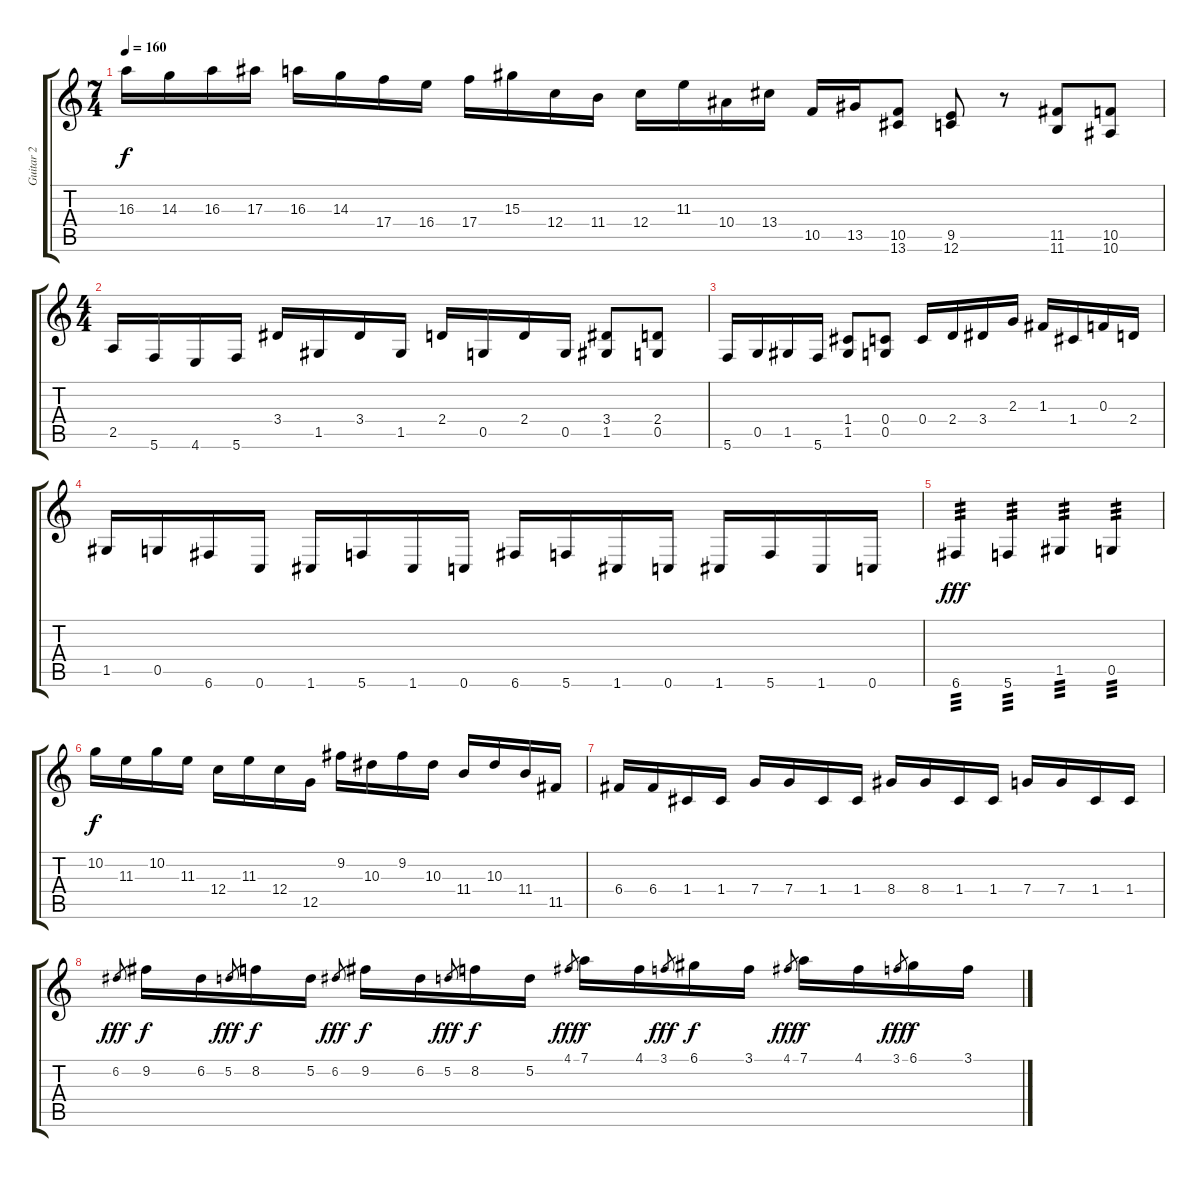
\track ("Guitar 2" "Guitar 2") {instrument distortionguitar}
\staff {score tabs}
\tuning (D4 A3 F3 C3 G2 C2) {hide}
\ts (7 4)
\tempo 160
\clef g2
\ks c
16.3.16{dy f} 14.3.16 16.3.16 17.3.16 16.3.16 14.3.16 17.4.16 16.4.16 17.4.16 15.3.16 12.4.16 11.4.16 12.4.16 11.3.16 10.4.16 13.4.16 10.5.16 13.5.16 (10.5 13.6).8 (9.5 12.6).8 r.8 (11.5 11.6).8 (10.5 10.6).8 |
\ts (4 4)
2.5.16 5.6.16 4.6.16 5.6.16 3.4.16 1.5.16 3.4.16 1.5.16 2.4.16 0.5.16 2.4.16 0.5.16 (3.4 1.5).8 (2.4 0.5).8 |
5.6.16 0.5.16 1.5.16 5.6.16 (1.4 1.5).8 (0.4 0.5).8 0.4.16 2.4.16 3.4.16 2.3.16 1.3.16 1.4.16 0.3.16 2.4.16 |
1.5.16 0.5.16 6.6.16 0.6.16 1.6.16 5.6.16 1.6.16 0.6.16 6.6.16 5.6.16 1.6.16 0.6.16 1.6.16 5.6.16 1.6.16 0.6.16 |
6.6.4{tp 3 dy fff} 5.6.4{tp 3} 1.5.4{tp 3} 0.5.4{tp 3} |
10.2.16{dy f} 11.3.16 10.2.16 11.3.16 12.4.16 11.3.16 12.4.16 12.5.16 9.2.16 10.3.16 9.2.16 10.3.16 11.4.16 10.3.16 11.4.16 11.5.16 |
6.4.16 6.4.16 1.4.16 1.4.16 7.4.16 7.4.16 1.4.16 1.4.16 8.4.16 8.4.16 1.4.16 1.4.16 7.4.16 7.4.16 1.4.16 1.4.16 |
6.2.8{gr dy fff} 9.2.16{dy f} 6.2.16 5.2.8{gr dy fff} 8.2.16{dy f} 5.2.16 6.2.8{gr dy fff} 9.2.16{dy f} 6.2.16 5.2.8{gr dy fff} 8.2.16{dy f} 5.2.16 4.1.8{gr dy fff} 7.1.16{dy f} 4.1.16 3.1.8{gr dy fff} 6.1.16{dy f} 3.1.16 4.1.8{gr dy fff} 7.1.16{dy f} 4.1.16 3.1.8{gr dy fff} 6.1.16{dy f} 3.1.16
